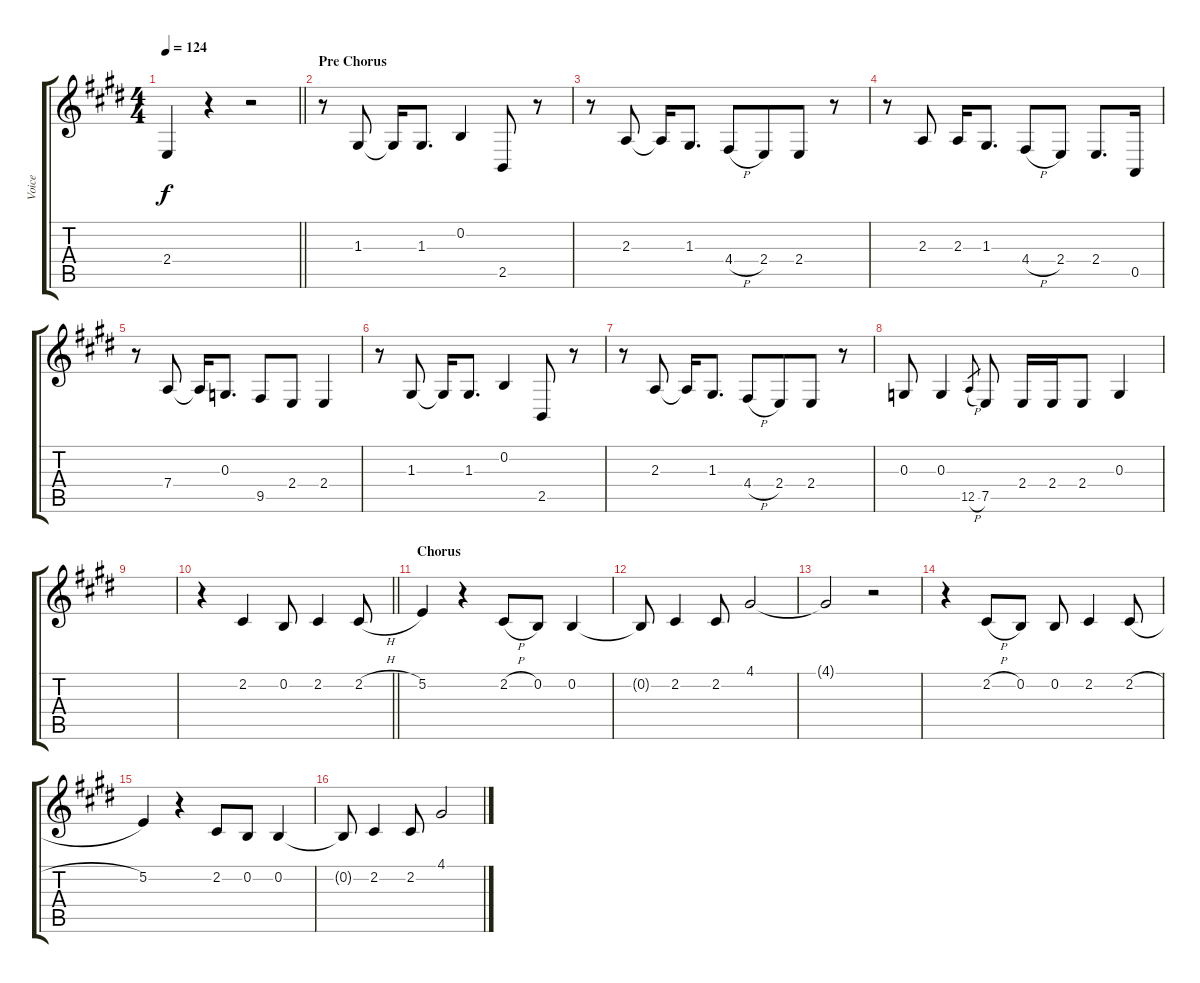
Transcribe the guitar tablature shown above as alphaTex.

\track ("Voice" "Voice") {instrument tenorsax}
\staff {score tabs}
\tuning (E4 B3 G3 D3 A2 E2) {hide}
\ts (4 4)
\tempo 124
\clef g2
\barLineRight lightlight
\ks e
2.4{t}.4{dy f} r.4 r.2 |
\section ("" "Pre Chorus")
r.8 1.3.8 1.3{t}.16 1.3.8{d} 0.2.4 2.5.8 r.8 |
r.8 2.3.8 2.3{t}.16 1.3.8{d} 4.4{h}.8 2.4.8{beam merge} 2.4.8 r.8 |
r.8 2.3.8 2.3.16 1.3.8{d} 4.4{h}.8 2.4.8 2.4.8{d} 0.5.16 |
r.8 7.4.8 7.4{t}.16 0.3.8{d} 9.5.8 2.4.8 2.4.4 |
r.8 1.3.8 1.3{t}.16 1.3.8{d} 0.2.4 2.5.8 r.8 |
r.8 2.3.8 2.3{t}.16 1.3.8{d} 4.4{h}.8 2.4.8{beam merge} 2.4.8 r.8 |
0.3.8 0.3.4 12.5{h}.8{gr} 7.5.8 2.4.16 2.4.16 2.4.8 0.3.4 |
|
\barLineRight lightlight
r.4 2.2.4 0.2.8 2.2.4 2.2{h}.8 |
\section ("" "Chorus")
5.2.4 r.4 2.2{h}.8 0.2.8 0.2.4 |
0.2{t}.8 2.2.4 2.2.8 4.1.2 |
4.1{t}.2 r.2 |
r.4 2.2{h}.8 0.2.8 0.2.8 2.2.4 2.2{h}.8 |
5.2.4 r.4 2.2.8 0.2.8 0.2.4 |
0.2{t}.8 2.2.4 2.2.8 4.1.2
